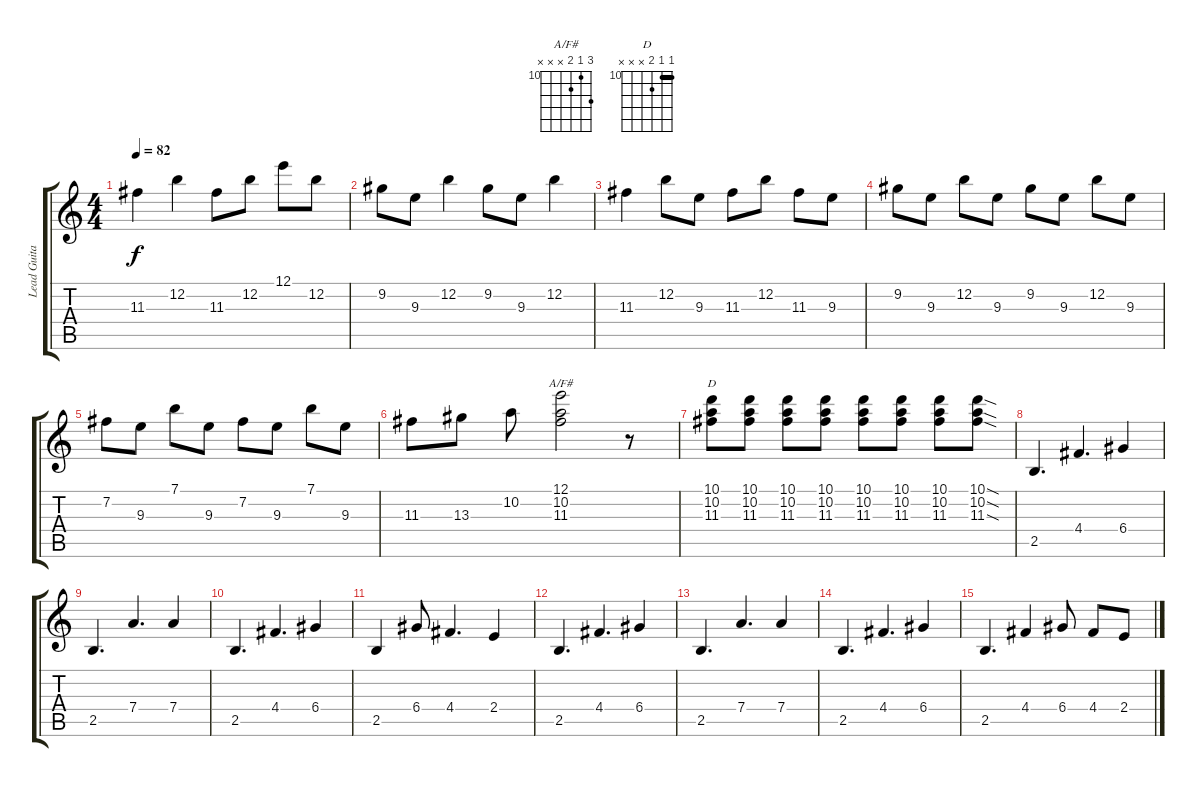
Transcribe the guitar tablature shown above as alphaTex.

\track ("Lead Guitar" "Lead Guita") {instrument overdrivenguitar}
\staff {score tabs}
\tuning (E4 B3 G3 D3 A2 E2) {hide}
\chord ("A/F#" 12 10 11 x x x) {firstfret 10}
\chord ("D" 10 10 11 x x x) {firstfret 10 barre 10}
\ts (4 4)
\tempo 82
\clef g2
\ks c
11.3.4{dy f} 12.2.4 11.3.8 12.2.8 12.1.8 12.2.8 |
9.2.8 9.3.8 12.2.4 9.2.8 9.3.8 12.2.4 |
11.3.4 12.2.8 9.3.8 11.3.8 12.2.8 11.3.8 9.3.8 |
9.2.8 9.3.8 12.2.8 9.3.8 9.2.8 9.3.8 12.2.8 9.3.8 |
7.2.8 9.3.8 7.1.8 9.3.8 7.2.8 9.3.8 7.1.8 9.3.8 |
11.3.8 13.3.8 10.2.8 (12.1 10.2 11.3).2{ch "A/F#"} r.8 |
(10.1 10.2 11.3).8{ch "D"} (10.1 10.2 11.3).8 (10.1 10.2 11.3).8 (10.1 10.2 11.3).8 (10.1 10.2 11.3).8 (10.1 10.2 11.3).8 (10.1 10.2 11.3).8 (10.1{sod} 10.2{sod} 11.3{sod}).8 |
2.5.4{d} 4.4.4{d} 6.4.4 |
2.5.4{d} 7.4.4{d} 7.4.4 |
2.5.4{d} 4.4.4{d} 6.4.4 |
2.5.4 6.4.8 4.4.4{d} 2.4.4 |
2.5.4{d} 4.4.4{d} 6.4.4 |
2.5.4{d} 7.4.4{d} 7.4.4 |
2.5.4{d} 4.4.4{d} 6.4.4 |
2.5.4{d} 4.4.4 6.4.8 4.4.8 2.4.8
